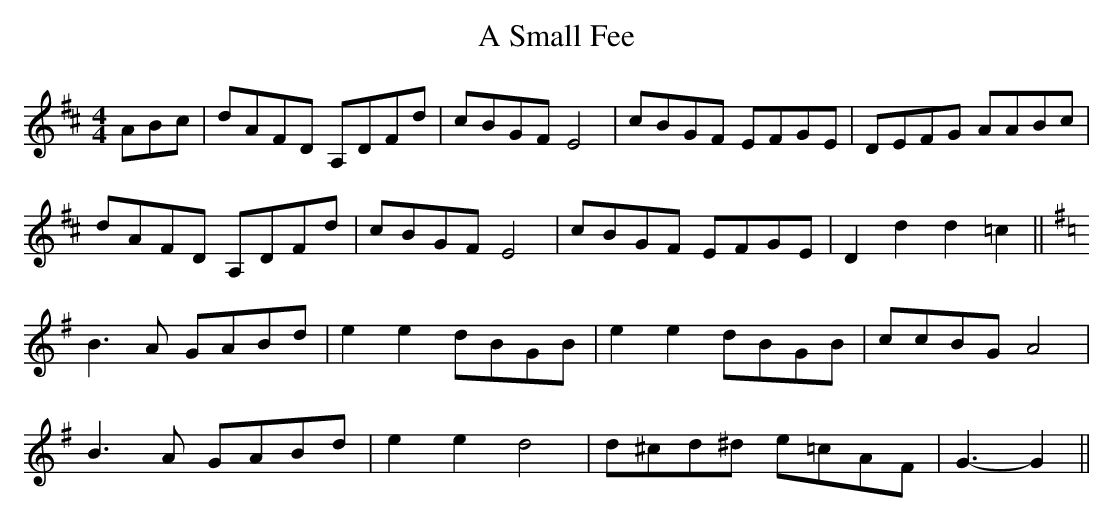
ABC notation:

X:1
T:A Small Fee
M:4/4
L:1/8
K:D
ABc|dAFD A,DFd|cBGF E4|cBGF EFGE|DEFG AABc|
dAFD A,DFd|cBGF E4|cBGF EFGE|D2 d2 d2 =c2||
K:G
B3 A GABd|e2 e2 dBGB|e2 e2 dBGB|ccBG A4|
B3 A GABd|e2 e2 d4|d^cd^d e=cAF|G3-G2||
